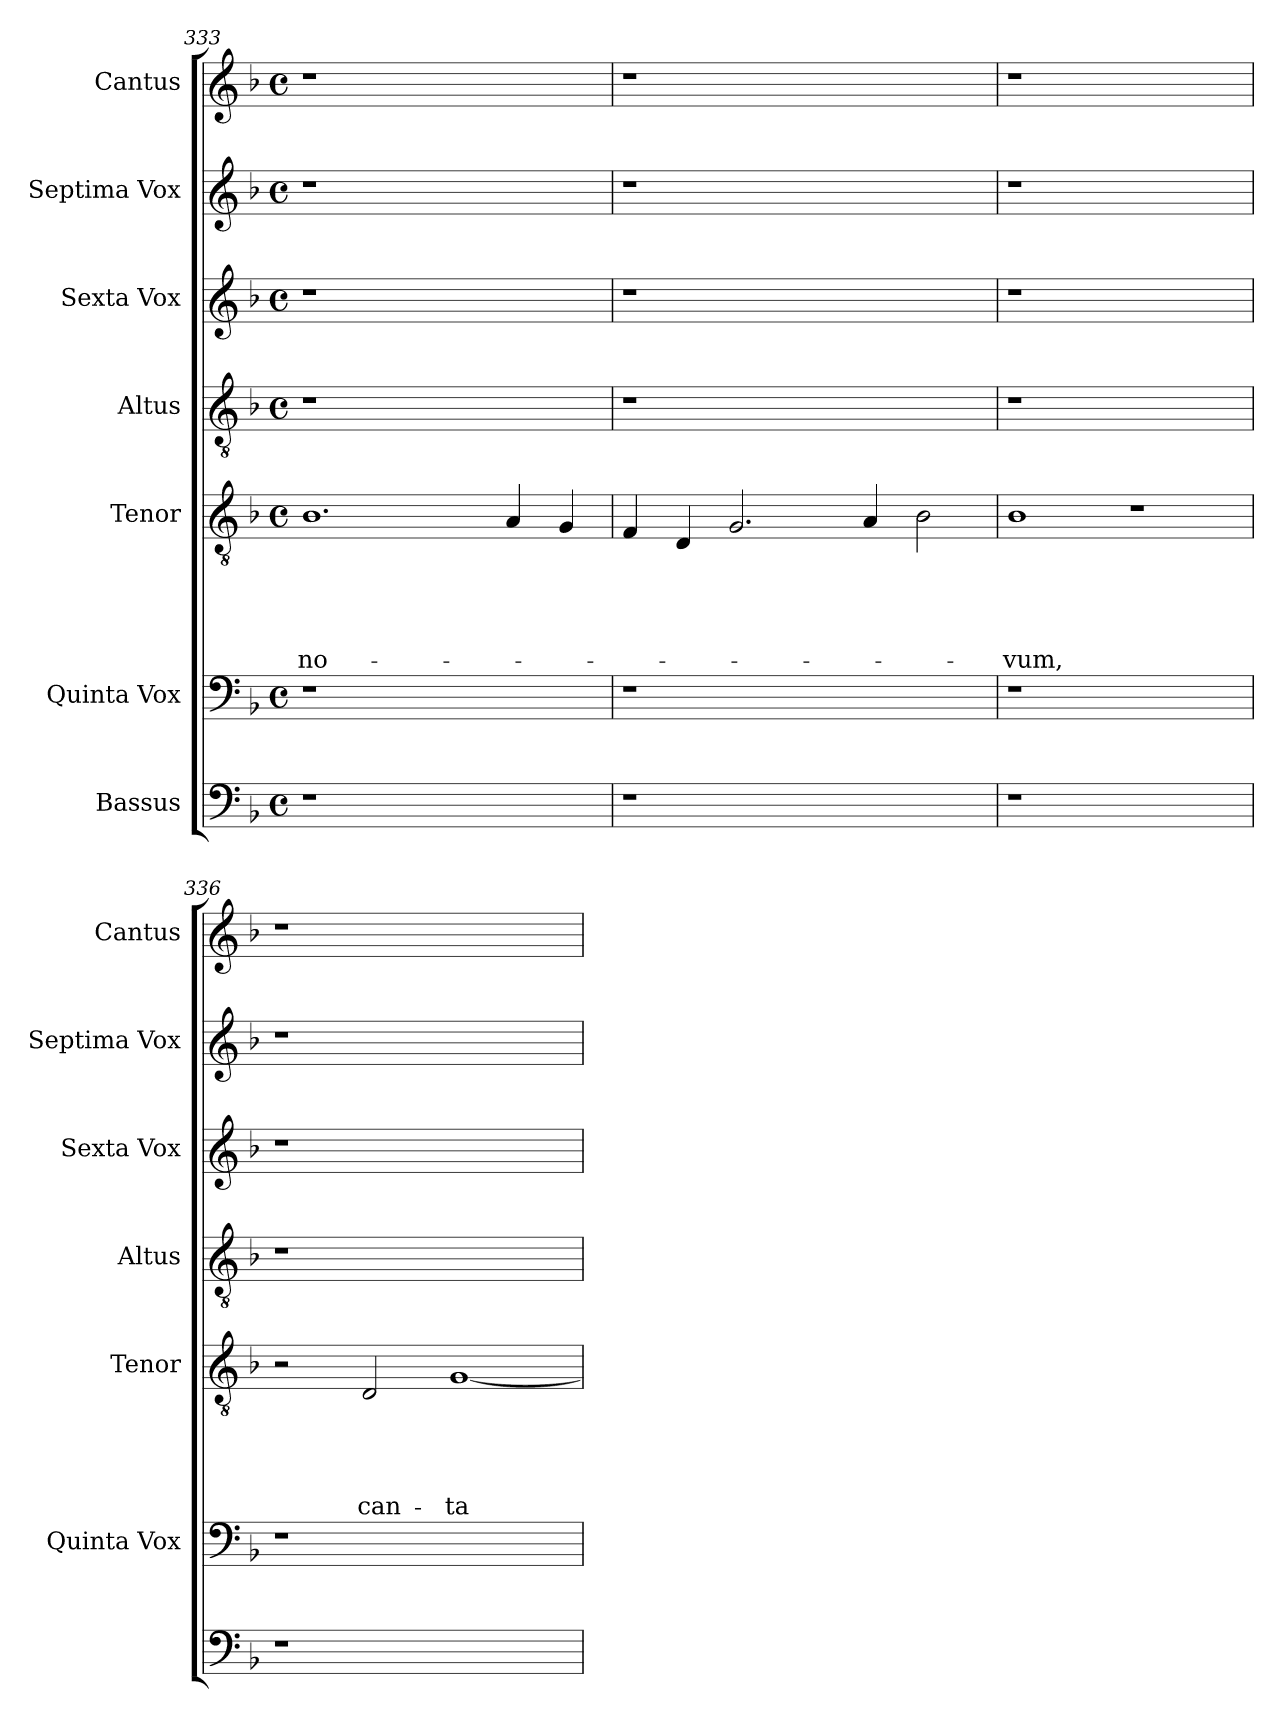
**kern	**kern	**kern	**text	**text	**text	**text	**text	**kern	**kern	**kern	**kern
*part7	*part6	*part5	*part5	*part5	*part5	*part5	*part5	*part4	*part3	*part2	*part1
*staff7	*staff6	*staff5	*staff5	*staff5	*staff5	*staff5	*staff5	*staff4	*staff3	*staff2	*staff1
*I"Bassus	*I"Quinta Vox	*I"Tenor	*	*	*	*	*	*I"Altus	*I"Sexta Vox	*I"Septima Vox	*I"Cantus
*	*I'Quinta Vox	*I'Tenor	*	*	*	*	*	*I'Altus	*I'Sexta Vox	*I'Septima Vox	*I'Cantus
!!LO:LB:g=z
*clefF4	*clefF4	*clefGv2	*	*	*	*	*	*clefGv2	*clefG2	*clefG2	*clefG2
*k[b-]	*k[b-]	*k[b-]	*	*	*	*	*	*k[b-]	*k[b-]	*k[b-]	*k[b-]
*F:	*F:	*F:	*	*	*	*	*	*F:	*F:	*F:	*F:
*M4/4	*M4/4	*M4/4	*	*	*	*	*	*M4/4	*M4/4	*M4/4	*M4/4
*met(c)	*met(c)	*met(c)	*	*	*	*	*	*met(c)	*met(c)	*met(c)	*met(c)
=333	=333	=333	=333	=333	=333	=333	=333	=333	=333	=333	=333
!	!	!	!	!	!	!	!LO:LY:b	!	!	!	!
1r	1r	1.B-	.	.	.	.	no-	1r	1r	1r	1r
1ryy	1ryy	.	.	.	.	.	.	1ryy	1ryy	1ryy	1ryy
.	.	4A/	.	.	.	.	.	.	.	.	.
.	.	4G/	.	.	.	.	.	.	.	.	.
=334	=334	=334	=334	=334	=334	=334	=334	=334	=334	=334	=334
1r	1r	4F/	.	.	.	.	.	1r	1r	1r	1r
.	.	4D/	.	.	.	.	.	.	.	.	.
.	.	2.G/	.	.	.	.	.	.	.	.	.
1ryy	1ryy	.	.	.	.	.	.	1ryy	1ryy	1ryy	1ryy
.	.	4A/	.	.	.	.	.	.	.	.	.
.	.	2B-\	.	.	.	.	.	.	.	.	.
=335	=335	=335	=335	=335	=335	=335	=335	=335	=335	=335	=335
!	!	!	!	!	!	!	!LO:LY:b	!	!	!	!
1r	1r	1B-	.	.	.	.	-vum,	1r	1r	1r	1r
1ryy	1ryy	1r	.	.	.	.	.	1ryy	1ryy	1ryy	1ryy
=336	=336	=336	=336	=336	=336	=336	=336	=336	=336	=336	=336
1r	1r	2r	.	.	.	.	.	1r	1r	1r	1r
!	!	!	!	!	!	!	!LO:LY:b	!	!	!	!
.	.	2D/	.	.	.	.	can-	.	.	.	.
!	!	!	!	!	!	!	!LO:LY:b	!	!	!	!
1ryy	1ryy	[<1G	.	.	.	.	-ta-	1ryy	1ryy	1ryy	1ryy
=	=	=	=	=	=	=	=	=	=	=	=
*-	*-	*-	*-	*-	*-	*-	*-	*-	*-	*-	*-
